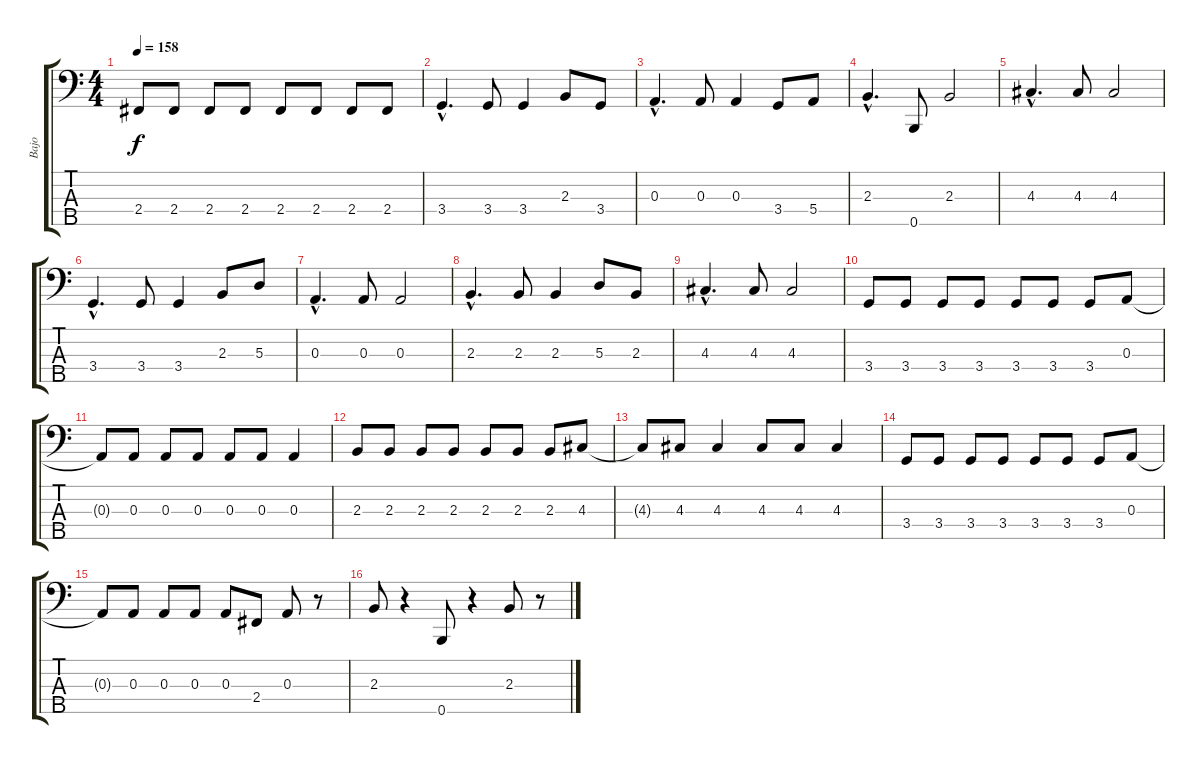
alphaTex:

\track ("Bajo" "Bajo") {instrument electricbassfinger}
\staff {score tabs}
\tuning (G2 D2 A1 E1 B0) {hide}
\ts (4 4)
\tempo 158
\clef f4
\ks c
2.4{t}.8{dy f} 2.4.8 2.4.8 2.4.8 2.4.8 2.4.8 2.4.8 2.4.8 |
3.4{hac}.4{d} 3.4.8 3.4.4 2.3.8 3.4.8 |
0.3{hac}.4{d} 0.3.8 0.3.4 3.4.8 5.4.8 |
2.3{hac}.4{d} 0.5.8 2.3.2 |
4.3{hac}.4{d} 4.3.8 4.3.2 |
3.4{hac}.4{d} 3.4.8 3.4.4 2.3.8 5.3.8 |
0.3{hac}.4{d} 0.3.8 0.3.2 |
2.3{hac}.4{d} 2.3.8 2.3.4 5.3.8 2.3.8 |
4.3{hac}.4{d} 4.3.8 4.3.2 |
3.4.8 3.4.8 3.4.8 3.4.8 3.4.8 3.4.8 3.4.8 0.3.8 |
0.3{t}.8 0.3.8 0.3.8 0.3.8 0.3.8 0.3.8 0.3.4 |
2.3.8 2.3.8 2.3.8 2.3.8 2.3.8 2.3.8 2.3.8 4.3.8 |
4.3{t}.8 4.3.8 4.3.4 4.3.8 4.3.8 4.3.4 |
3.4.8 3.4.8 3.4.8 3.4.8 3.4.8 3.4.8 3.4.8 0.3.8 |
0.3{t}.8 0.3.8 0.3.8 0.3.8 0.3.8 2.4.8 0.3.8 r.8 |
2.3.8 r.4 0.5.8 r.4 2.3.8 r.8
